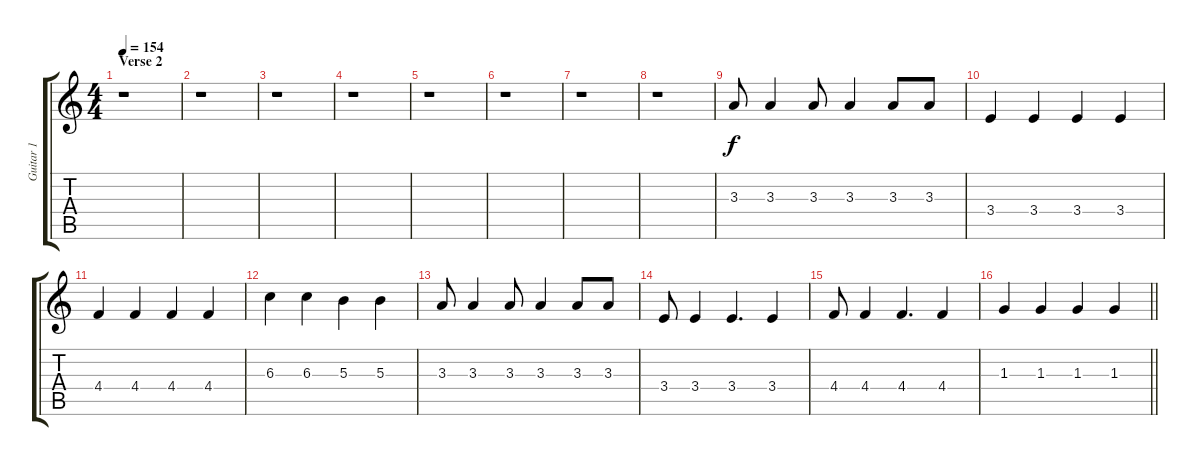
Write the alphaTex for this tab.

\track ("Guitar 1" "Guitar 1") {instrument distortionguitar}
\staff {score tabs}
\tuning (Eb4 Bb3 Gb3 Db3 Ab2 Db2) {hide}
\ts (4 4)
\section ("" "Verse 2")
\tempo 154
\clef g2
\ks c
r.1{dy f} |
r.1 |
r.1 |
r.1 |
r.1 |
r.1 |
r.1 |
r.1 |
3.3.8{instrument acousticguitarnylon} 3.3.4 3.3.8 3.3.4 3.3.8 3.3.8 |
3.4.4 3.4.4 3.4.4 3.4.4 |
4.4.4 4.4.4 4.4.4 4.4.4 |
6.3.4 6.3.4 5.3.4 5.3.4 |
3.3.8 3.3.4 3.3.8 3.3.4 3.3.8 3.3.8 |
3.4.8 3.4.4 3.4.4{d} 3.4.4 |
4.4.8 4.4.4 4.4.4{d} 4.4.4 |
\barLineRight lightlight
1.3.4 1.3.4 1.3.4 1.3.4
